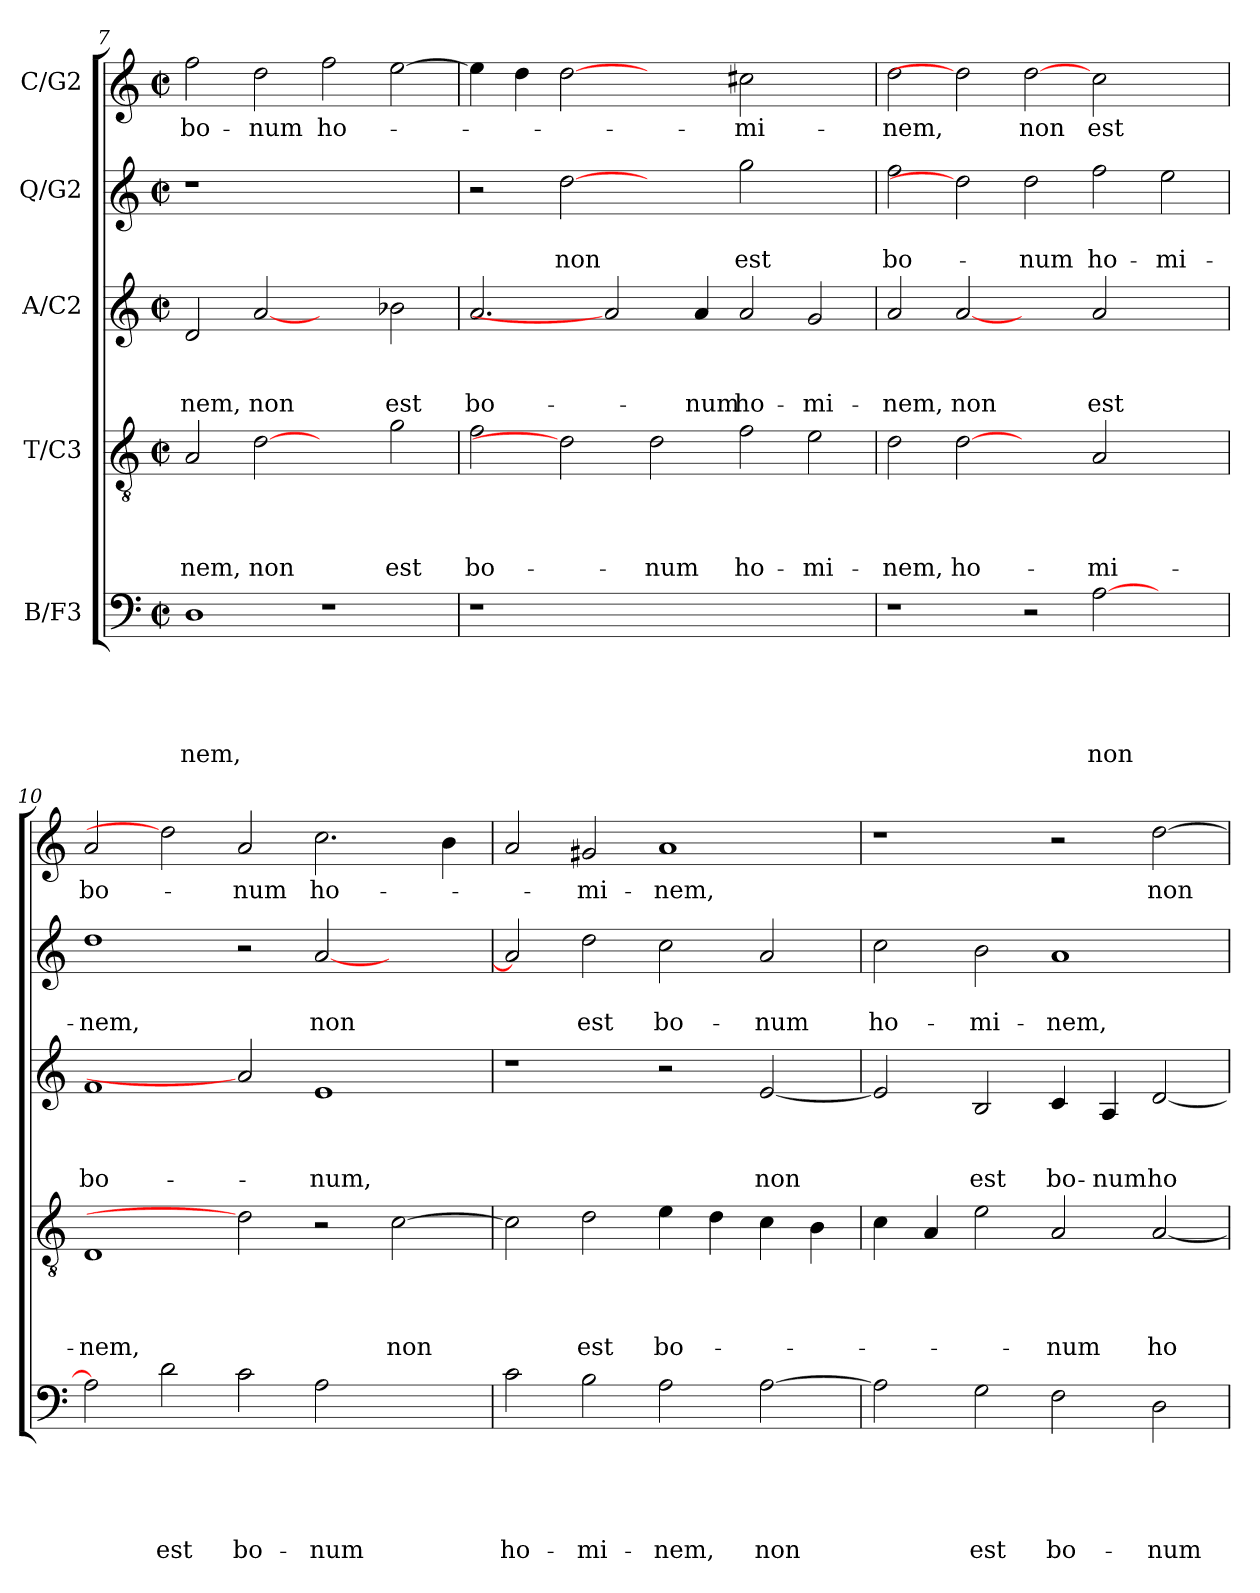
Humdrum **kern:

**kern	**text	**text	**text	**text	**text	**kern	**text	**text	**text	**text	**kern	**text	**text	**text	**kern	**text	**text	**kern	**text
*part5	*part5	*part5	*part5	*part5	*part5	*part4	*part4	*part4	*part4	*part4	*part3	*part3	*part3	*part3	*part2	*part2	*part2	*part1	*part1
*staff5	*staff5	*staff5	*staff5	*staff5	*staff5	*staff4	*staff4	*staff4	*staff4	*staff4	*staff3	*staff3	*staff3	*staff3	*staff2	*staff2	*staff2	*staff1	*staff1
*I"B/F3	*	*	*	*	*	*I"T/C3	*	*	*	*	*I"A/C2	*	*	*	*I"Q/G2	*	*	*I"C/G2	*
*clefF4	*	*	*	*	*	*clefGv2	*	*	*	*	*clefG2	*	*	*	*clefG2	*	*	*clefG2	*
*k[]	*	*	*	*	*	*k[]	*	*	*	*	*k[]	*	*	*	*k[]	*	*	*k[]	*
*C:	*	*	*	*	*	*C:	*	*	*	*	*C:	*	*	*	*C:	*	*	*C:	*
*M2/2	*	*	*	*	*	*M2/2	*	*	*	*	*M2/2	*	*	*	*M2/2	*	*	*M2/2	*
*met(c|)	*	*	*	*	*	*met(c|)	*	*	*	*	*met(c|)	*	*	*	*met(c|)	*	*	*met(c|)	*
=7	=7	=7	=7	=7	=7	=7	=7	=7	=7	=7	=7	=7	=7	=7	=7	=7	=7	=7	=7
!	!	!	!	!	!LO:LY:b	!	!	!	!	!LO:LY:b	!	!	!	!LO:LY:b	!	!	!	!	!LO:LY:b
1D	.	.	.	.	-nem,	2A/	.	.	.	-nem,	2d/	.	.	-nem,	1r	.	.	2ff\	bo-
!	!	!	!	!	!	!	!	!	!	!LO:LY:b	!	!	!	!LO:LY:b	!	!	!	!	!LO:LY:b
.	.	.	.	.	.	[2d	.	.	.	non	[2a	.	.	non	.	.	.	2dd\	-num
!	!	!	!	!	!	!	!	!	!	!	!	!	!	!	!	!	!	!	!LO:LY:b
1r	.	.	.	.	.	2ryy	.	.	.	.	2ryy	.	.	.	1ryy	.	.	2ff\	ho-
!	!	!	!	!	!	!	!	!	!	!LO:LY:b	!	!	!	!LO:LY:b	!	!	!	!	!
.	.	.	.	.	.	2g\	.	.	.	est	2b-X\	.	.	est	.	.	.	[2ee\	.
=8	=8	=8	=8	=8	=8	=8	=8	=8	=8	=8	=8	=8	=8	=8	=8	=8	=8	=8	=8
!	!	!	!	!	!	!	!	!	!	!LO:LY:b	!	!	!	!LO:LY:b	!	!	!	!	!
1r	.	.	.	.	.	2f\	.	.	.	bo-	2.a/	.	.	bo-	2r	.	.	4ee\]	.
.	.	.	.	.	.	.	.	.	.	.	.	.	.	.	.	.	.	4dd\	.
!	!	!	!	!	!	!	!	!	!	!	!	!	!	!	!	!	!LO:LY:b	!	!
.	.	.	.	.	.	2d]	.	.	.	.	.	.	.	.	[2dd	.	non	[2dd	.
.	.	.	.	.	.	.	.	.	.	.	2a]	.	.	.	.	.	.	.	.
!	!	!	!	!	!	!	!	!	!	!LO:LY:b	!	!	!	!	!	!	!	!	!
1.ryy	.	.	.	.	.	2d\	.	.	.	-num	.	.	.	.	2ryy	.	.	2ryy	.
!	!	!	!	!	!	!	!	!	!	!	!	!	!	!LO:LY:b	!	!	!	!	!
.	.	.	.	.	.	.	.	.	.	.	4a/	.	.	-num	.	.	.	.	.
!	!	!	!	!	!	!	!	!	!	!LO:LY:b	!	!	!	!LO:LY:b	!	!	!LO:LY:b	!	!LO:LY:b
.	.	.	.	.	.	2f\	.	.	.	ho-	2a/	.	.	ho-	2gg\	.	est	2cc#X\	-mi-
!	!	!	!	!	!	!	!	!	!	!LO:LY:b	!	!	!	!LO:LY:b	!	!	!	!	!
.	.	.	.	.	.	2e\	.	.	.	-mi-	2g/	.	.	-mi-	2ryy	.	.	2ryy	.
=9	=9	=9	=9	=9	=9	=9	=9	=9	=9	=9	=9	=9	=9	=9	=9	=9	=9	=9	=9
!	!	!	!	!	!	!	!	!	!	!LO:LY:b	!	!	!	!LO:LY:b	!	!	!LO:LY:b	!	!LO:LY:b
1r	.	.	.	.	.	2d\	.	.	.	-nem,	2a/	.	.	-nem,	2ff\	.	bo-	2dd\	-nem,
!	!	!	!	!	!	!	!	!	!	!LO:LY:b	!	!	!	!LO:LY:b	!	!	!	!	!
.	.	.	.	.	.	[2d	.	.	.	ho-	[2a	.	.	non	2dd]	.	.	2dd]	.
!	!	!	!	!	!	!	!	!	!	!	!	!	!	!	!	!	!LO:LY:b	!	!LO:LY:b
2r	.	.	.	.	.	2ryy	.	.	.	.	2ryy	.	.	.	2dd\	.	-num	[2dd	non
!	!	!	!	!	!LO:LY:b	!	!	!	!	!LO:LY:b	!	!	!	!LO:LY:b	!	!	!LO:LY:b	!	!LO:LY:b
[2A\	.	.	.	.	non	2A/	.	.	.	-mi-	2a/	.	.	est	2ff\	.	ho-	2cc\	est
!	!	!	!	!	!	!	!	!	!	!	!	!	!	!	!	!	!LO:LY:b	!	!
2ryy	.	.	.	.	.	2ryy	.	.	.	.	2ryy	.	.	.	2ee\	.	-mi-	2ryy	.
=10	=10	=10	=10	=10	=10	=10	=10	=10	=10	=10	=10	=10	=10	=10	=10	=10	=10	=10	=10
!	!	!	!	!	!	!	!	!	!	!LO:LY:b	!	!	!	!LO:LY:b	!	!	!LO:LY:b	!	!LO:LY:b
2A\]	.	.	.	.	.	1D	.	.	.	-nem,	1f	.	.	bo-	1dd	.	-nem,	2a/	bo-
!	!	!	!	!	!LO:LY:b	!	!	!	!	!	!	!	!	!	!	!	!	!	!
2d\	.	.	.	.	est	.	.	.	.	.	.	.	.	.	.	.	.	2dd]	.
!	!	!	!	!	!LO:LY:b	!	!	!	!	!	!	!	!	!	!	!	!	!	!LO:LY:b
2c\	.	.	.	.	bo-	2d]	.	.	.	.	2a]	.	.	.	2r	.	.	2a/	-num
!	!	!	!	!	!LO:LY:b	!	!	!	!	!	!	!	!	!LO:LY:b	!	!	!LO:LY:b	!	!LO:LY:b
2A\	.	.	.	.	-num	2r	.	.	.	.	1e	.	.	-num,	[2a/	.	non	2.cc\	ho-
!	!	!	!	!	!	!	!	!	!	!LO:LY:b	!	!	!	!	!	!	!	!	!
2ryy	.	.	.	.	.	[2c\	.	.	.	non	.	.	.	.	2ryy	.	.	.	.
.	.	.	.	.	.	.	.	.	.	.	.	.	.	.	.	.	.	4b\	.
!!LO:LB:g=z
=11	=11	=11	=11	=11	=11	=11	=11	=11	=11	=11	=11	=11	=11	=11	=11	=11	=11	=11	=11
!	!	!	!	!	!LO:LY:b	!	!	!	!	!	!	!	!	!	!	!	!	!	!
2c\	.	.	.	.	ho-	2c\]	.	.	.	.	1r	.	.	.	2a/]	.	.	2a/	.
!	!	!	!	!	!LO:LY:b	!	!	!	!	!LO:LY:b	!	!	!	!	!	!	!LO:LY:b	!	!LO:LY:b
2B\	.	.	.	.	-mi-	2d\	.	.	.	est	.	.	.	.	2dd\	.	est	2g#X/	-mi-
!	!	!	!	!	!LO:LY:b	!	!	!	!	!LO:LY:b	!	!	!	!	!	!	!LO:LY:b	!	!LO:LY:b
2A\	.	.	.	.	-nem,	4e\	.	.	.	bo-	2r	.	.	.	2cc\	.	bo-	1a	-nem,
.	.	.	.	.	.	4d\	.	.	.	.	.	.	.	.	.	.	.	.	.
!	!	!	!	!	!LO:LY:b	!	!	!	!	!	!	!	!	!LO:LY:b	!	!	!LO:LY:b	!	!
[2A\	.	.	.	.	non	4c\	.	.	.	.	[2e/	.	.	non	2a/	.	-num	.	.
.	.	.	.	.	.	4B\	.	.	.	.	.	.	.	.	.	.	.	.	.
=12	=12	=12	=12	=12	=12	=12	=12	=12	=12	=12	=12	=12	=12	=12	=12	=12	=12	=12	=12
!	!	!	!	!	!	!	!	!	!	!	!	!	!	!	!	!	!LO:LY:b	!	!
2A\]	.	.	.	.	.	4c\	.	.	.	.	2e/]	.	.	.	2cc\	.	ho-	1r	.
.	.	.	.	.	.	4A/	.	.	.	.	.	.	.	.	.	.	.	.	.
!	!	!	!	!	!LO:LY:b	!	!	!	!	!	!	!	!	!LO:LY:b	!	!	!LO:LY:b	!	!
2G\	.	.	.	.	est	2e\	.	.	.	.	2B/	.	.	est	2b\	.	-mi-	.	.
!	!	!	!	!	!LO:LY:b	!	!	!	!	!LO:LY:b	!	!	!	!LO:LY:b	!	!	!LO:LY:b	!	!
2F\	.	.	.	.	bo-	2A/	.	.	.	-num	4c/	.	.	bo-	1a	.	-nem,	2r	.
!	!	!	!	!	!	!	!	!	!	!	!	!	!	!LO:LY:b	!	!	!	!	!
.	.	.	.	.	.	.	.	.	.	.	4A/	.	.	-num	.	.	.	.	.
!	!	!	!	!	!LO:LY:b	!	!	!	!	!LO:LY:b	!	!	!	!LO:LY:b	!	!	!	!	!LO:LY:b
2D\	.	.	.	.	-num	[2A/	.	.	.	ho-	[2d/	.	.	ho-	.	.	.	[2dd\	non
=	=	=	=	=	=	=	=	=	=	=	=	=	=	=	=	=	=	=	=
*-	*-	*-	*-	*-	*-	*-	*-	*-	*-	*-	*-	*-	*-	*-	*-	*-	*-	*-	*-
